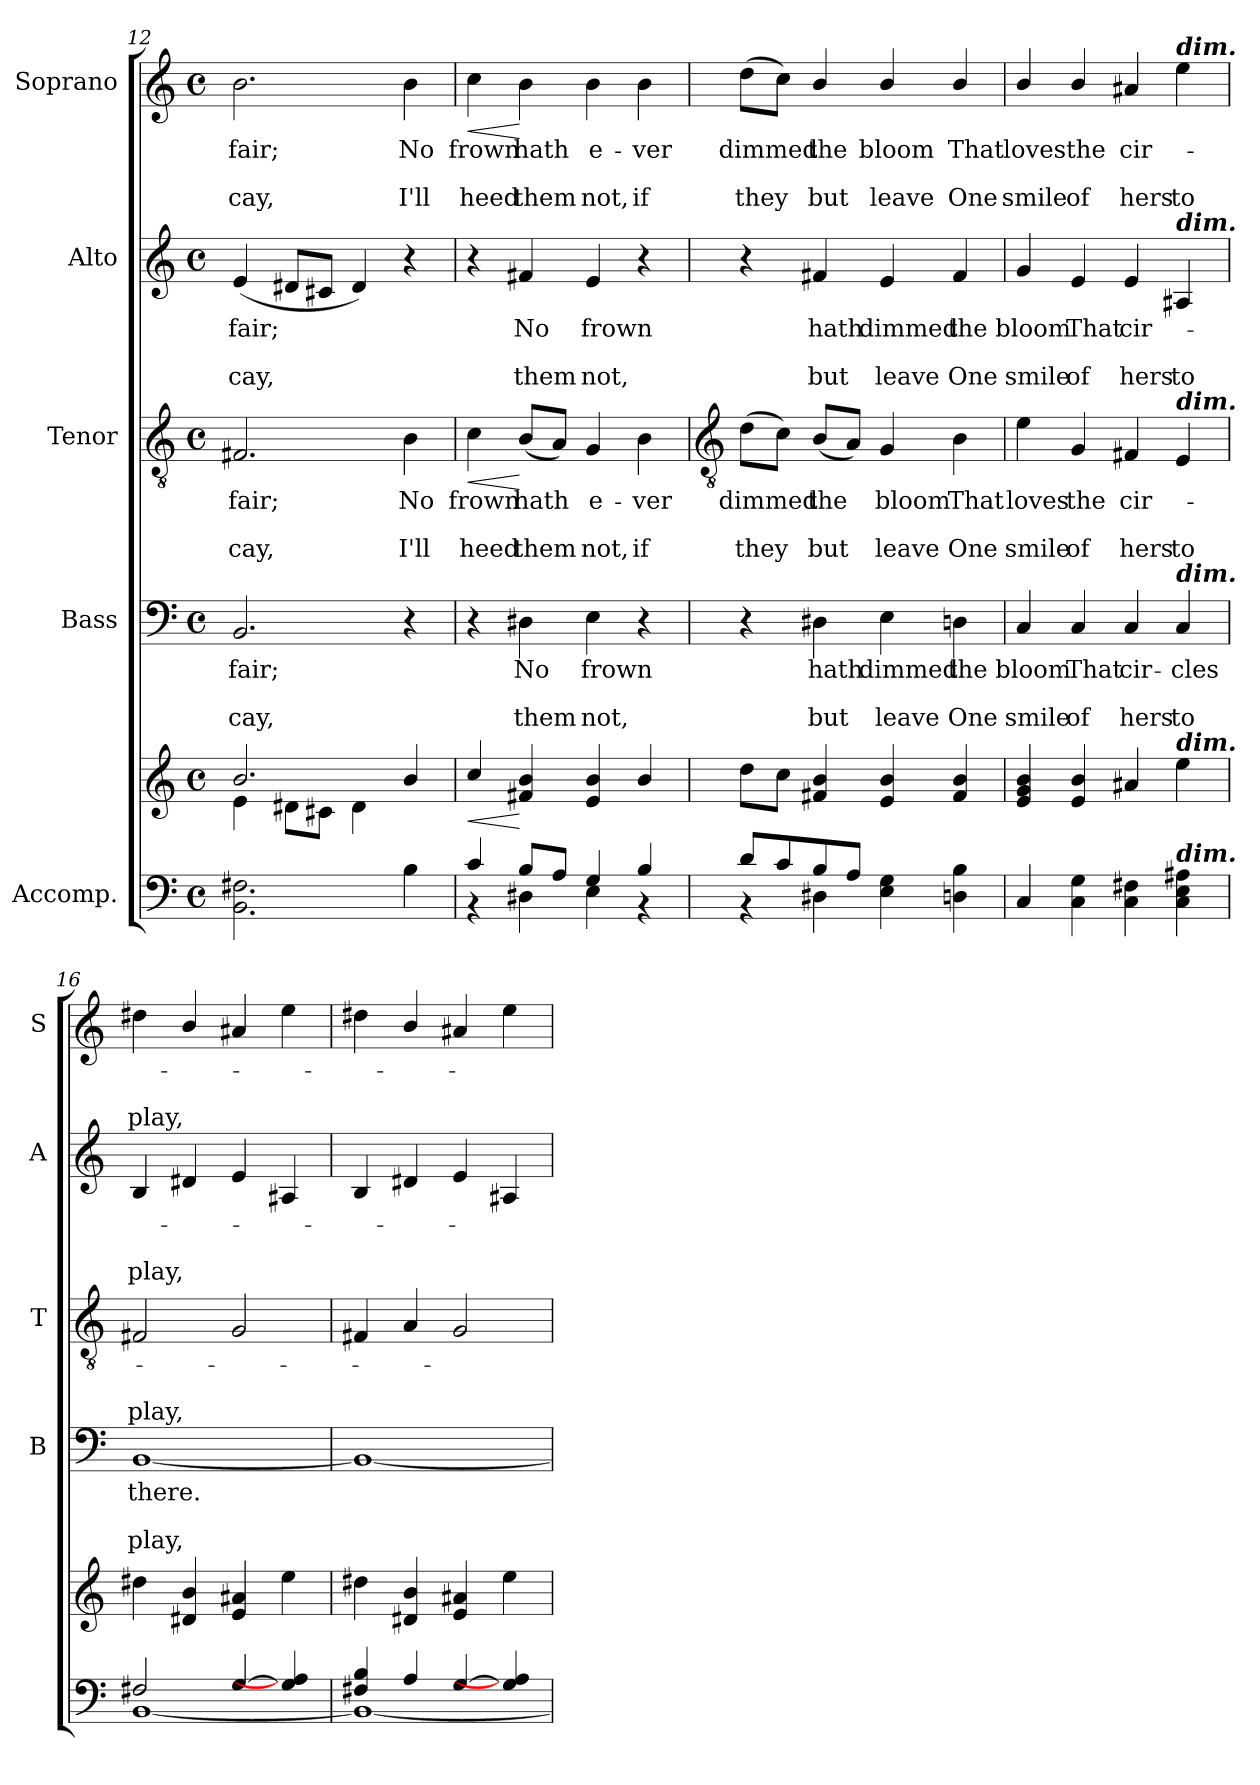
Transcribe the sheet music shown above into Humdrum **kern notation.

**kern	**kern	**dynam	**kern	**text	**text	**text	**kern	**text	**text	**text	**dynam	**kern	**text	**text	**text	**kern	**text	**text	**text	**dynam
*part5	*part5	*part5	*part4	*part4	*part4	*part4	*part3	*part3	*part3	*part3	*part3	*part2	*part2	*part2	*part2	*part1	*part1	*part1	*part1	*part1
*staff6	*staff5	*staff5/6	*staff4	*staff4	*staff4	*staff4	*staff3	*staff3	*staff3	*staff3	*staff3	*staff2	*staff2	*staff2	*staff2	*staff1	*staff1	*staff1	*staff1	*staff1
*I"Accomp.	*	*	*I"Bass	*	*	*	*I"Tenor	*	*	*	*	*I"Alto	*	*	*	*I"Soprano	*	*	*	*
*	*	*	*I'B	*	*	*	*I'T	*	*	*	*	*I'A	*	*	*	*I'S	*	*	*	*
*clefF4	*clefG2	*	*clefF4	*	*	*	*clefGv2	*	*	*	*	*clefG2	*	*	*	*clefG2	*	*	*	*
*k[]	*k[]	*	*k[]	*	*	*	*k[]	*	*	*	*	*k[]	*	*	*	*k[]	*	*	*	*
*C:	*C:	*	*C:	*	*	*	*C:	*	*	*	*	*C:	*	*	*	*C:	*	*	*	*
*M4/4	*M4/4	*	*M4/4	*	*	*	*M4/4	*	*	*	*	*M4/4	*	*	*	*M4/4	*	*	*	*
*met(c)	*met(c)	*	*met(c)	*	*	*	*met(c)	*	*	*	*	*met(c)	*	*	*	*met(c)	*	*	*	*
=12	=12	=12	=12	=12	=12	=12	=12	=12	=12	=12	=12	=12	=12	=12	=12	=12	=12	=12	=12	=12
*^	*^	*	*	*	*	*	*	*	*	*	*	*	*	*	*	*	*	*	*	*
!	!	!	!	!	!	!LO:LY:b	!	!LO:LY:b	!	!LO:LY:b	!	!LO:LY:b	!	!	!LO:LY:b	!	!LO:LY:b	!	!LO:LY:b	!	!LO:LY:b	!
1ryy	2.BB\ 2.F#X\	2.b/	4e\	.	2.BB	-fair;	.	cay,	2.F#X	-fair;	.	cay,	.	(<4e	-fair;	.	cay,	2.b	-fair;	.	cay,	.
.	.	.	8d#X\L	.	.	.	.	.	.	.	.	.	.	8d#XL	.	.	.	.	.	.	.	.
.	.	.	8c#X\J	.	.	.	.	.	.	.	.	.	.	8c#XJ	.	.	.	.	.	.	.	.
.	.	.	4d#\	.	.	.	.	.	.	.	.	.	.	4d#)	.	.	.	.	.	.	.	.
!	!	!	!	!	!	!	!	!	!	!LO:LY:b	!	!LO:LY:b	!	!	!	!	!	!	!LO:LY:b	!	!LO:LY:b	!
.	4B\	4b/	4ryy	.	4r	.	.	.	4B	No	.	I'll	.	4r	.	.	.	4b	No	.	I'll	.
=13	=13	=13	=13	=13	=13	=13	=13	=13	=13	=13	=13	=13	=13	=13	=13	=13	=13	=13	=13	=13	=13	=13
!	!	!	!	!LO:HP:b	!	!	!	!	!	!LO:LY:b	!	!LO:LY:b	!LO:HP:b	!	!	!	!	!	!LO:LY:b	!	!LO:LY:b	!LO:HP:b
4c/	4r	4cc	1ryy	<	4r	.	.	.	4c	frown	.	heed	<	4r	.	.	.	4cc	frown	.	heed	<
!	!	!	!	!	!	!LO:LY:b	!	!LO:LY:b	!	!LO:LY:b	!	!LO:LY:b	!	!	!LO:LY:b	!	!LO:LY:b	!	!LO:LY:b	!	!LO:LY:b	!
8B/L	4D#X\	4f#X 4b	.	[	4D#X	No	.	them	(<8BL	hath	.	them	[	4f#X	No	.	them	4b	hath	.	them	[
8A/J	.	.	.	.	.	.	.	.	8AJ)	.	.	.	.	.	.	.	.	.	.	.	.	.
!	!	!	!	!	!	!LO:LY:b	!	!LO:LY:b	!	!LO:LY:b	!	!LO:LY:b	!	!	!LO:LY:b	!	!LO:LY:b	!	!LO:LY:b	!	!LO:LY:b	!
4G/	4E\	4e 4b	.	.	4E	frown	.	not,	4G	e-	.	-not,	.	4e	frown	.	not,	4b	e-	.	-not,	.
!	!	!	!	!	!	!	!	!	!	!LO:LY:b	!	!LO:LY:b	!	!	!	!	!	!	!LO:LY:b	!	!LO:LY:b	!
4B/	4r	4b	.	.	4r	.	.	.	4B	ver	.	if	.	4r	.	.	.	4b	ver	.	if	.
*	*	*v	*v	*	*	*	*	*	*	*	*	*	*	*	*	*	*	*	*	*	*	*
!!LO:LB:g=z
=14	=14	=14	=14	=14	=14	=14	=14	=14	=14	=14	=14	=14	=14	=14	=14	=14	=14	=14	=14	=14	=14
*	*	*	*	*	*	*	*	*clefGv2	*	*	*	*	*	*	*	*	*	*	*	*	*
!	!	!	!	!	!	!	!	!	!LO:LY:b	!	!LO:LY:b	!	!	!	!	!	!	!LO:LY:b	!	!LO:LY:b	!
8d/L	4r	8dd\L	.	4r	.	.	.	(>8dL	dimmed	.	they	.	4r	.	.	.	(>8ddL	dimmed	.	they	.
8c/	.	8cc\J	.	.	.	.	.	8cJ)	.	.	.	.	.	.	.	.	8ccJ)	.	.	.	.
!	!	!	!	!	!LO:LY:b	!	!LO:LY:b	!	!LO:LY:b	!	!LO:LY:b	!	!	!LO:LY:b	!	!LO:LY:b	!	!LO:LY:b	!	!LO:LY:b	!
8B/	4D#X\	4f#X 4b	.	4D#X	hath	.	but	(<8BL	the	.	but	.	4f#X	hath	.	but	4b/	the	.	but	.
8A/J	.	.	.	.	.	.	.	8AJ)	.	.	.	.	.	.	.	.	.	.	.	.	.
!	!	!	!	!	!LO:LY:b	!	!LO:LY:b	!	!LO:LY:b	!	!LO:LY:b	!	!	!LO:LY:b	!	!LO:LY:b	!	!LO:LY:b	!	!LO:LY:b	!
2ryy	4E\ 4G\	4e 4b	.	4E	dimmed	.	leave	4G	bloom	.	leave	.	4e	dimmed	.	leave	4b/	bloom	.	leave	.
!	!	!	!	!	!LO:LY:b	!	!LO:LY:b	!	!LO:LY:b	!	!LO:LY:b	!	!	!LO:LY:b	!	!LO:LY:b	!	!LO:LY:b	!	!LO:LY:b	!
.	4Dn\ 4B\	4f# 4b	.	4Dn	the	.	One	4B	That	.	One	.	4f#	the	.	One	4b/	That	.	One	.
=15	=15	=15	=15	=15	=15	=15	=15	=15	=15	=15	=15	=15	=15	=15	=15	=15	=15	=15	=15	=15	=15
!	!	!	!	!	!LO:LY:b	!	!LO:LY:b	!	!LO:LY:b	!	!LO:LY:b	!	!	!LO:LY:b	!	!LO:LY:b	!	!LO:LY:b	!	!LO:LY:b	!
1ryy	4C/	4e 4g 4b	.	4C/	bloom	.	smile	4e	loves	.	smile	.	4g	bloom	.	smile	4b/	loves	.	smile	.
!	!	!	!	!	!LO:LY:b	!	!LO:LY:b	!	!LO:LY:b	!	!LO:LY:b	!	!	!LO:LY:b	!	!LO:LY:b	!	!LO:LY:b	!	!LO:LY:b	!
.	4C\ 4G\	4e 4b	.	4C/	That	.	of	4G	the	.	of	.	4e	That	.	of	4b/	the	.	of	.
!	!	!	!	!	!LO:LY:b	!	!LO:LY:b	!	!LO:LY:b	!	!LO:LY:b	!	!	!LO:LY:b	!	!LO:LY:b	!	!LO:LY:b	!	!LO:LY:b	!
.	4C\ 4F#X\	4a#X	.	4C/	cir-	.	-hers	4F#X	cir-	.	hers	.	4e	cir-	.	hers	4a#X	cir-	.	hers	.
!	!	!	!	!	!	!	!	!	!	!	!	!	!	!	!	!	!LO:TX:a:Bi:t=dim.	!	!	!	!
!	!	!	!	!	!	!	!	!	!	!	!	!	!LO:TX:a:Bi:t=dim.	!	!	!	!	!	!	!	!
!	!	!	!	!	!	!	!	!LO:TX:a:Bi:t=dim.	!	!	!	!	!	!	!	!	!	!	!	!	!
!	!	!	!	!LO:TX:a:Bi:t=dim.	!	!	!	!	!	!	!	!	!	!	!	!	!	!	!	!	!
!	!	!LO:TX:a:Bi:t=dim.	!	!	!	!	!	!	!	!	!	!	!	!	!	!	!	!	!	!	!
!	!LO:TX:a:Bi:t=dim.	!	!	!	!	!	!	!	!	!	!	!	!	!	!	!	!	!	!	!	!
!	!	!	!	!	!LO:LY:b	!	!LO:LY:b	!	!	!	!LO:LY:b	!	!	!	!	!LO:LY:b	!	!	!	!LO:LY:b	!
.	4C\ 4E\ 4A#X\	4ee\	.	4C/	cles	.	to	4E	.	.	to	.	4A#X	.	.	to	4ee	.	.	to	.
=16	=16	=16	=16	=16	=16	=16	=16	=16	=16	=16	=16	=16	=16	=16	=16	=16	=16	=16	=16	=16	=16
!	!	!	!	!	!LO:LY:b	!	!LO:LY:b	!	!	!	!LO:LY:b	!	!	!	!	!LO:LY:b	!	!	!	!LO:LY:b	!
2F#X/	[1BB\	4dd#X\	.	[1BB	there.	.	play,	2F#X	.	.	play,	.	4B	.	.	play,	4dd#X	.	.	play,	.
.	.	4d#X 4b	.	.	.	.	.	.	.	.	.	.	4d#X	.	.	.	4b/	.	.	.	.
[4G/	.	4e 4a#X	.	.	.	.	.	2G	.	.	.	.	4e	.	.	.	4a#X	.	.	.	.
4G/] 4A#/]	.	4ee\	.	.	.	.	.	.	.	.	.	.	4A#X	.	.	.	4ee	.	.	.	.
=17	=17	=17	=17	=17	=17	=17	=17	=17	=17	=17	=17	=17	=17	=17	=17	=17	=17	=17	=17	=17	=17
4F#X/ 4B/	1BB\_	4dd#X\	.	1BB_	.	.	.	4F#X	.	.	.	.	4B	.	.	.	4dd#X	.	.	.	.
4A/	.	4d#X 4b	.	.	.	.	.	4A/	.	.	.	.	4d#X	.	.	.	4b/	.	.	.	.
[4G/	.	4e 4a#X	.	.	.	.	.	2G	.	.	.	.	4e	.	.	.	4a#X	.	.	.	.
4G/] 4A#/]	.	4ee\	.	.	.	.	.	.	.	.	.	.	4A#X	.	.	.	4ee	.	.	.	.
*v	*v	*	*	*	*	*	*	*	*	*	*	*	*	*	*	*	*	*	*	*	*
=	=	=	=	=	=	=	=	=	=	=	=	=	=	=	=	=	=	=	=	=
*-	*-	*-	*-	*-	*-	*-	*-	*-	*-	*-	*-	*-	*-	*-	*-	*-	*-	*-	*-	*-
